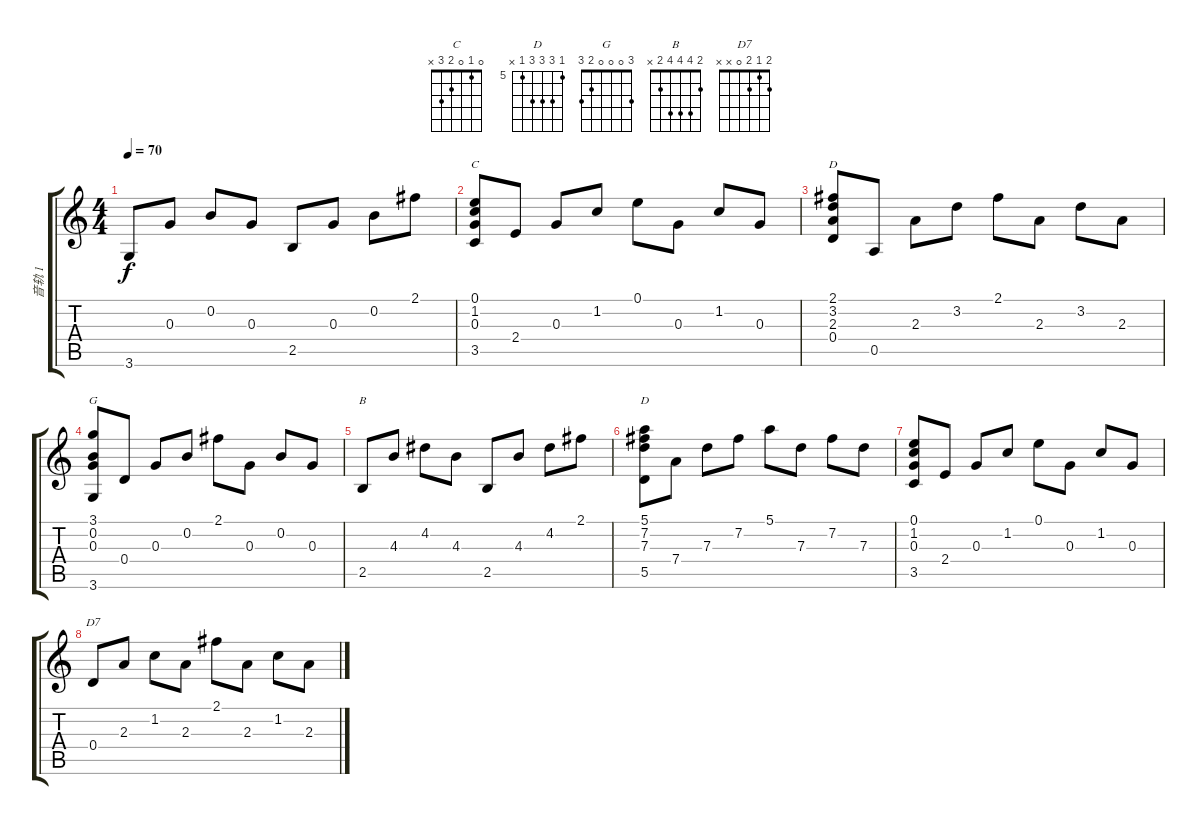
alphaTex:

\track ("音轨 1" "音轨 1") {instrument acousticguitarnylon}
\staff {score tabs}
\tuning (E4 B3 G3 D3 A2 E2) {hide}
\chord ("C" 0 1 0 2 3 x)
\chord ("D" 2 3 2 0 x x)
\chord ("G" 3 0 0 0 2 3)
\chord ("B" 2 4 4 4 2 x)
\chord ("D" 5 7 7 7 5 x) {firstfret 5}
\chord ("D7" 2 1 2 0 x x)
\ts (4 4)
\tempo 70
\clef g2
\ks c
3.6.8{dy f} 0.3.8 0.2.8 0.3.8 2.5.8 0.3.8 0.2.8 2.1.8 |
(0.1 1.2 0.3 3.5).8{ch "C"} 2.4.8 0.3.8 1.2.8 0.1.8 0.3.8 1.2.8 0.3.8 |
(2.1 3.2 2.3 0.4).8{ch "D"} 0.5.8 2.3.8 3.2.8 2.1.8 2.3.8 3.2.8 2.3.8 |
(3.1 0.2 0.3 3.6).8{ch "G"} 0.4.8 0.3.8 0.2.8 2.1.8 0.3.8 0.2.8 0.3.8 |
2.5.8{ch "B"} 4.3.8 4.2.8 4.3.8 2.5.8 4.3.8 4.2.8 2.1.8 |
(5.1 7.2 7.3 5.5).8{ch "D"} 7.4.8 7.3.8 7.2.8 5.1.8 7.3.8 7.2.8 7.3.8 |
(0.1 1.2 0.3 3.5).8 2.4.8 0.3.8 1.2.8 0.1.8 0.3.8 1.2.8 0.3.8 |
0.4.8{ch "D7"} 2.3.8 1.2.8 2.3.8 2.1.8 2.3.8 1.2.8 2.3.8
